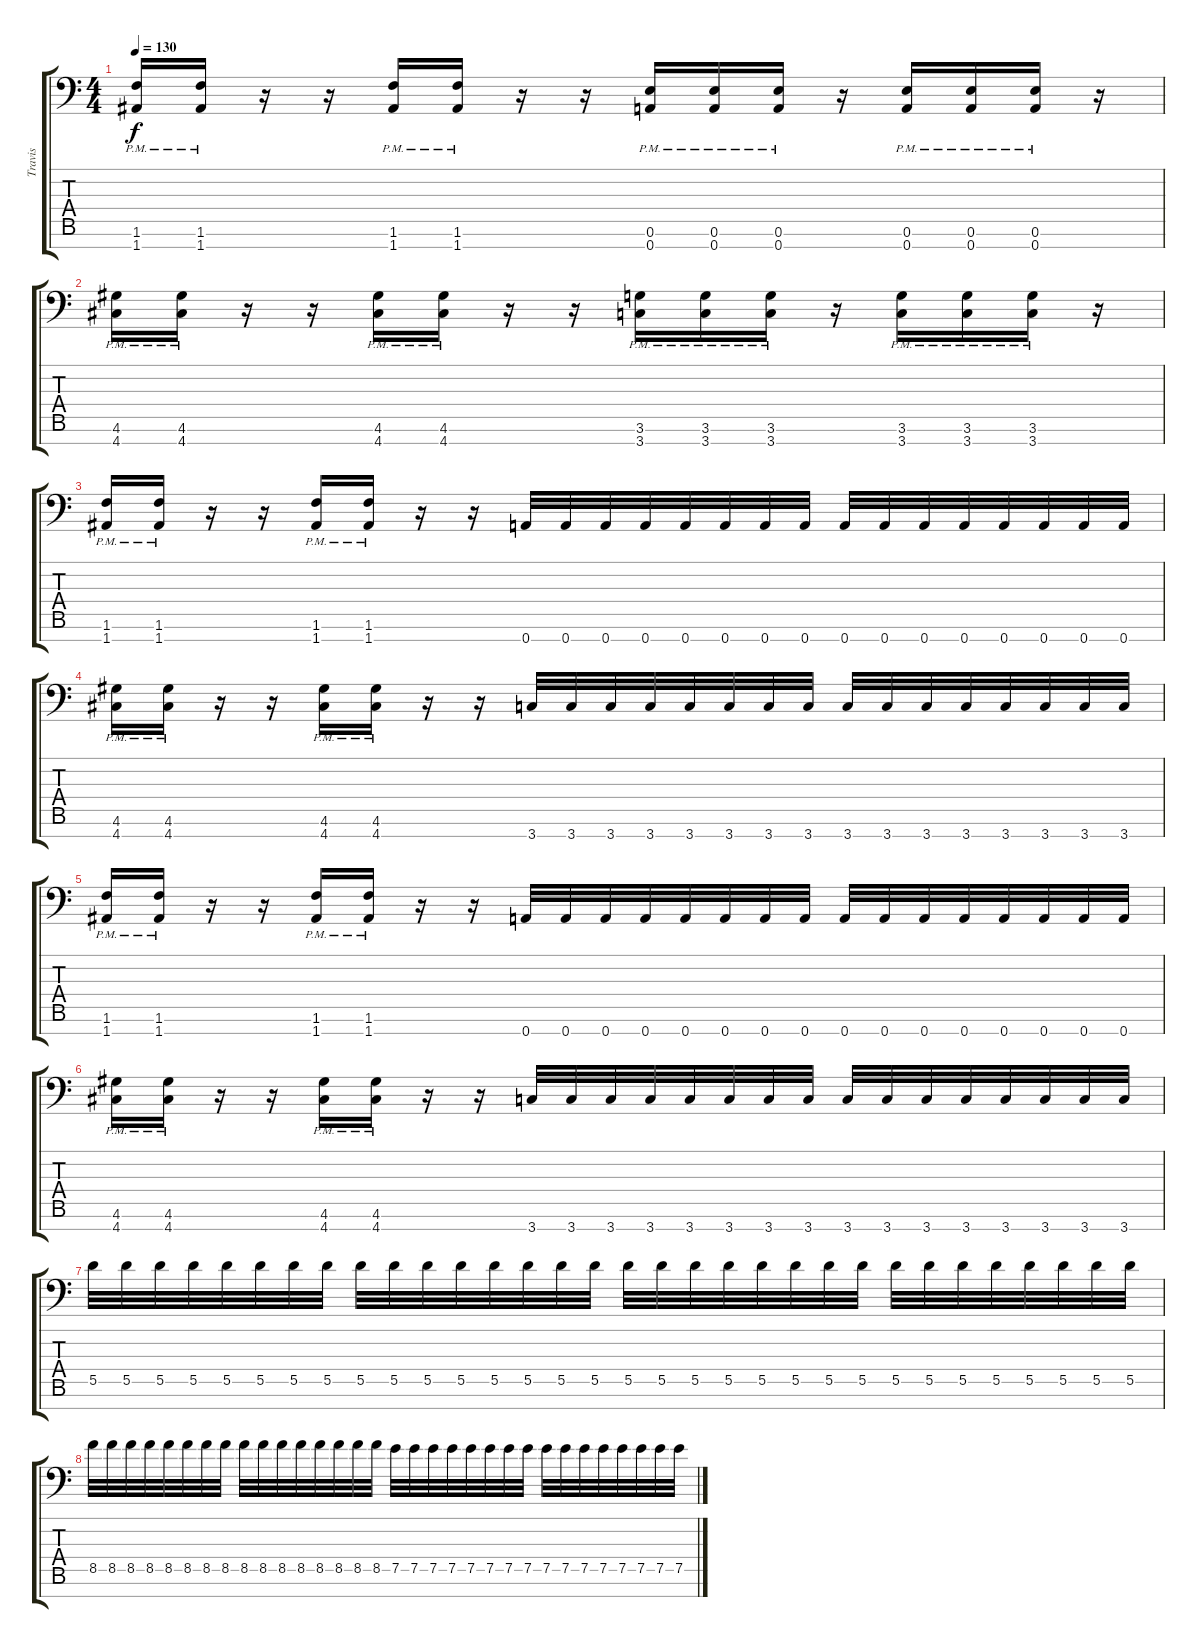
\track ("Travis" "Travis") {instrument distortionguitar}
\staff {score tabs}
\tuning (E4 B3 G3 D3 A2 E2 A1) {hide}
\ts (4 4)
\tempo 130
\clef f4
\ks c
(1.6{pm} 1.7{pm}).16{dy f} (1.6{pm} 1.7{pm}).16 r.16 r.16 (1.6{pm} 1.7{pm}).16 (1.6{pm} 1.7{pm}).16 r.16 r.16 (0.6{pm} 0.7{pm}).16 (0.6{pm} 0.7{pm}).16 (0.6{pm} 0.7{pm}).16 r.16 (0.6{pm} 0.7{pm}).16 (0.6{pm} 0.7{pm}).16 (0.6{pm} 0.7{pm}).16 r.16 |
(4.6{pm} 4.7{pm}).16 (4.6{pm} 4.7{pm}).16 r.16 r.16 (4.6{pm} 4.7{pm}).16 (4.6{pm} 4.7{pm}).16 r.16 r.16 (3.6{pm} 3.7{pm}).16 (3.6{pm} 3.7{pm}).16 (3.6{pm} 3.7{pm}).16 r.16 (3.6{pm} 3.7{pm}).16 (3.6{pm} 3.7{pm}).16 (3.6{pm} 3.7{pm}).16 r.16 |
(1.6{pm} 1.7{pm}).16 (1.6{pm} 1.7{pm}).16 r.16 r.16 (1.6{pm} 1.7{pm}).16 (1.6{pm} 1.7{pm}).16 r.16 r.16 0.7.32 0.7.32 0.7.32 0.7.32 0.7.32 0.7.32 0.7.32 0.7.32 0.7.32 0.7.32 0.7.32 0.7.32 0.7.32 0.7.32 0.7.32 0.7.32 |
(4.6{pm} 4.7{pm}).16 (4.6{pm} 4.7{pm}).16 r.16 r.16 (4.6{pm} 4.7{pm}).16 (4.6{pm} 4.7{pm}).16 r.16 r.16 3.7.32 3.7.32 3.7.32 3.7.32 3.7.32 3.7.32 3.7.32 3.7.32 3.7.32 3.7.32 3.7.32 3.7.32 3.7.32 3.7.32 3.7.32 3.7.32 |
(1.6{pm} 1.7{pm}).16 (1.6{pm} 1.7{pm}).16 r.16 r.16 (1.6{pm} 1.7{pm}).16 (1.6{pm} 1.7{pm}).16 r.16 r.16 0.7.32 0.7.32 0.7.32 0.7.32 0.7.32 0.7.32 0.7.32 0.7.32 0.7.32 0.7.32 0.7.32 0.7.32 0.7.32 0.7.32 0.7.32 0.7.32 |
(4.6{pm} 4.7{pm}).16 (4.6{pm} 4.7{pm}).16 r.16 r.16 (4.6{pm} 4.7{pm}).16 (4.6{pm} 4.7{pm}).16 r.16 r.16 3.7.32 3.7.32 3.7.32 3.7.32 3.7.32 3.7.32 3.7.32 3.7.32 3.7.32 3.7.32 3.7.32 3.7.32 3.7.32 3.7.32 3.7.32 3.7.32 |
5.5.32 5.5.32 5.5.32 5.5.32 5.5.32 5.5.32 5.5.32 5.5.32 5.5.32 5.5.32 5.5.32 5.5.32 5.5.32 5.5.32 5.5.32 5.5.32 5.5.32 5.5.32 5.5.32 5.5.32 5.5.32 5.5.32 5.5.32 5.5.32 5.5.32 5.5.32 5.5.32 5.5.32 5.5.32 5.5.32 5.5.32 5.5.32 |
8.5.32 8.5.32 8.5.32 8.5.32 8.5.32 8.5.32 8.5.32 8.5.32 8.5.32 8.5.32 8.5.32 8.5.32 8.5.32 8.5.32 8.5.32 8.5.32 7.5.32 7.5.32 7.5.32 7.5.32 7.5.32 7.5.32 7.5.32 7.5.32 7.5.32 7.5.32 7.5.32 7.5.32 7.5.32 7.5.32 7.5.32 7.5.32
